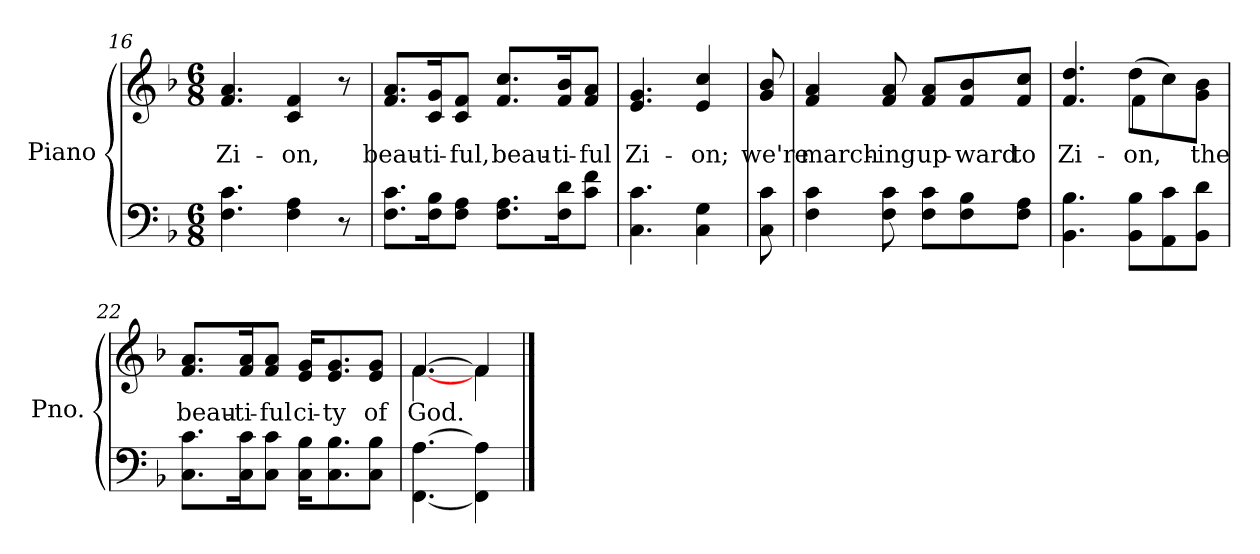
**kern	**kern	**text
*part2	*part1	*part1
*staff2	*staff1	*staff1
*I"Piano	*I"Piano	*
*I'Pno.	*I'Pno.	*
!!LO:LB:g=z
*clefF4	*clefG2	*
*k[b-]	*k[b-]	*
*F:	*F:	*
*M6/8	*M6/8	*
=16	=16	=16
!	!	!LO:LY:b:color=#000000
4.Fi\ 4.ci	4.fi/ 4.ai	Zi-
!	!	!LO:LY:b:color=#000000
4Fi\ 4Ai	4ci/ 4fi	-on,
8r	8r	.
=17	=17	=17
!	!	!LO:LY:b:color=#000000
8.Fi\ 8.ci\L	8.fi/ 8.ai/L	beau-
!	!	!LO:LY:b:color=#000000
16Fi\ 16B-i\K	16ci/ 16gi/K	-ti-
!	!	!LO:LY:b:color=#000000
8Fi\ 8Ai\J	8ci/ 8fi/J	-ful,
!	!	!LO:LY:b:color=#000000
8.Fi\ 8.Ai\L	8.fi/ 8.cci/L	beau-
!	!	!LO:LY:b:color=#000000
16Fi\ 16di\K	16fi/ 16b-i/K	-ti-
!	!	!LO:LY:b:color=#000000
8ci\ 8fi\J	8fi/ 8ai/J	-ful
=18	=18	=18
!	!	!LO:LY:b:color=#000000
4.Ci\ 4.ci	4.ei/ 4.gi	Zi-
!	!	!LO:LY:b:color=#000000
4Ci\ 4Gi	4ei/ 4cci	-on;
=19	=19	=19
!	!	!LO:LY:b:color=#000000
8Ci\ 8ci	8gi/ 8b-i	we're
!!LO:LB:g=z
=20	=20	=20
!	!	!LO:LY:b:color=#000000
4Fi\ 4ci	4fi/ 4ai	march-
!	!	!LO:LY:b:color=#000000
8Fi\ 8ci	8fi/ 8ai	-ing
!	!	!LO:LY:b:color=#000000
8Fi\ 8ci\L	8fi/ 8ai/L	up-
!	!	!LO:LY:b:color=#000000
8Fi\ 8B-i\	8fi/ 8b-i/	-ward
!	!	!LO:LY:b:color=#000000
8Fi\ 8Ai\J	8fi/ 8cci/J	to
=21	=21	=21
!	!	!LO:LY:b:color=#000000
*	*^	*
4.BB-i\ 4.B-i	4.fi/ 4.ddi	4.ryy	Zi-
!	!	!	!LO:LY:b:color=#000000
8BB-i\ 8B-i\L	(8ddi\L	4fi\	-on,
8AAi\ 8ci\	8cci\)	.	.
!	!	!	!LO:LY:b:color=#000000
8BB-i\ 8di\J	8gi\ 8b-i\J	8ryy	the
*	*v	*v	*
=22	=22	=22
*	*^	*
!	!	!	!LO:LY:b:color=#000000
*	*v	*v	*
8.Ci\ 8.ci\L	8.fi/ 8.ai/L	beau-
!	!	!LO:LY:b:color=#000000
16Ci\ 16ci\K	16fi/ 16ai/K	-ti-
!	!	!LO:LY:b:color=#000000
8Ci\ 8ci\J	8fi/ 8ai/J	-ful
!	!	!LO:LY:b:color=#000000
16Ci\ 16B-i\KL	16ei/ 16gi/KL	ci-
!	!	!LO:LY:b:color=#000000
8.Ci\ 8.B-i\	8.ei/ 8.gi/	-ty
!	!	!LO:LY:b:color=#000000
8Ci\ 8B-i\J	8ei/ 8gi/J	of
=23	=23	=23
!	!	!LO:LY:b:color=#000000
*	*^	*
[4.FFi\ [4.Ai	[4.fi/	[4.fi\	God.
4FFi\] 4Ai]	4fi/]	4fi\	.
*	*v	*v	*
==	==	==
*-	*-	*-
